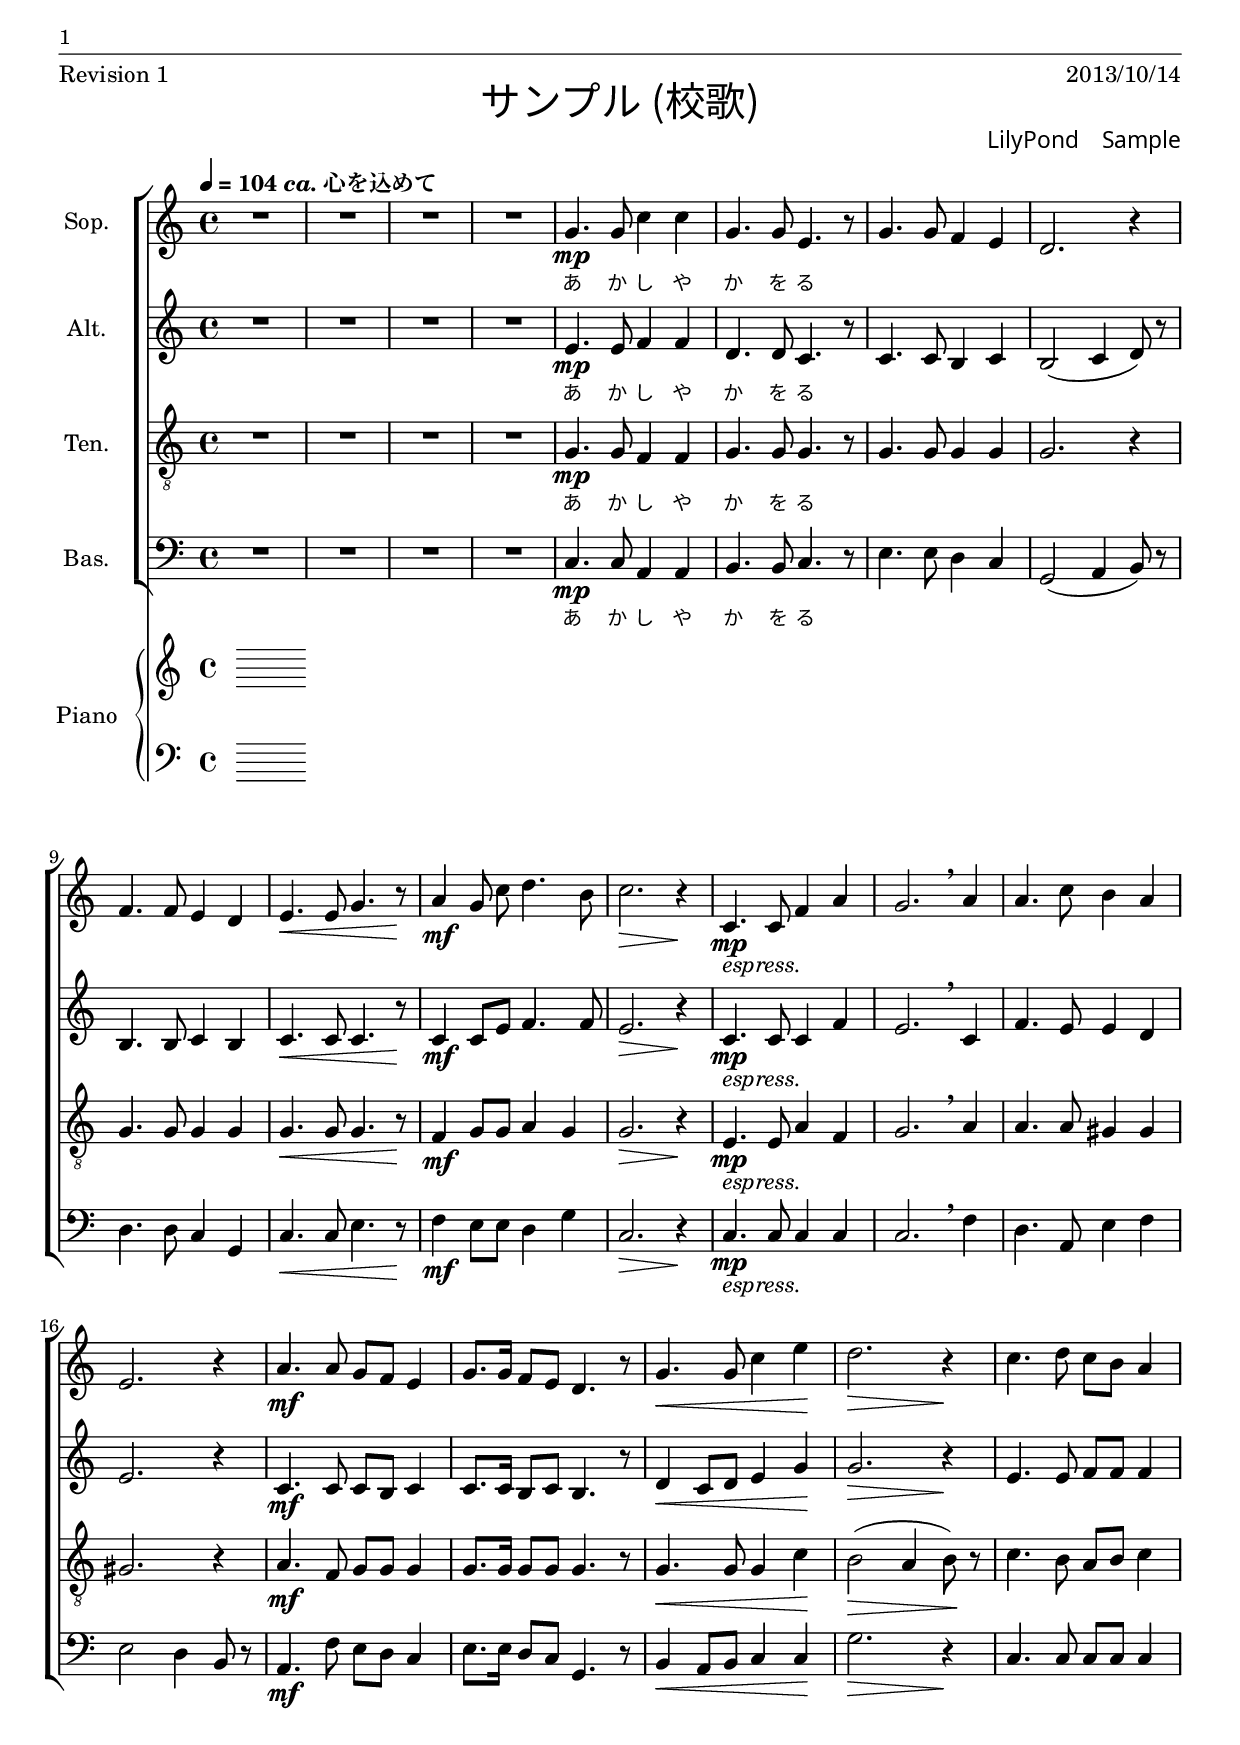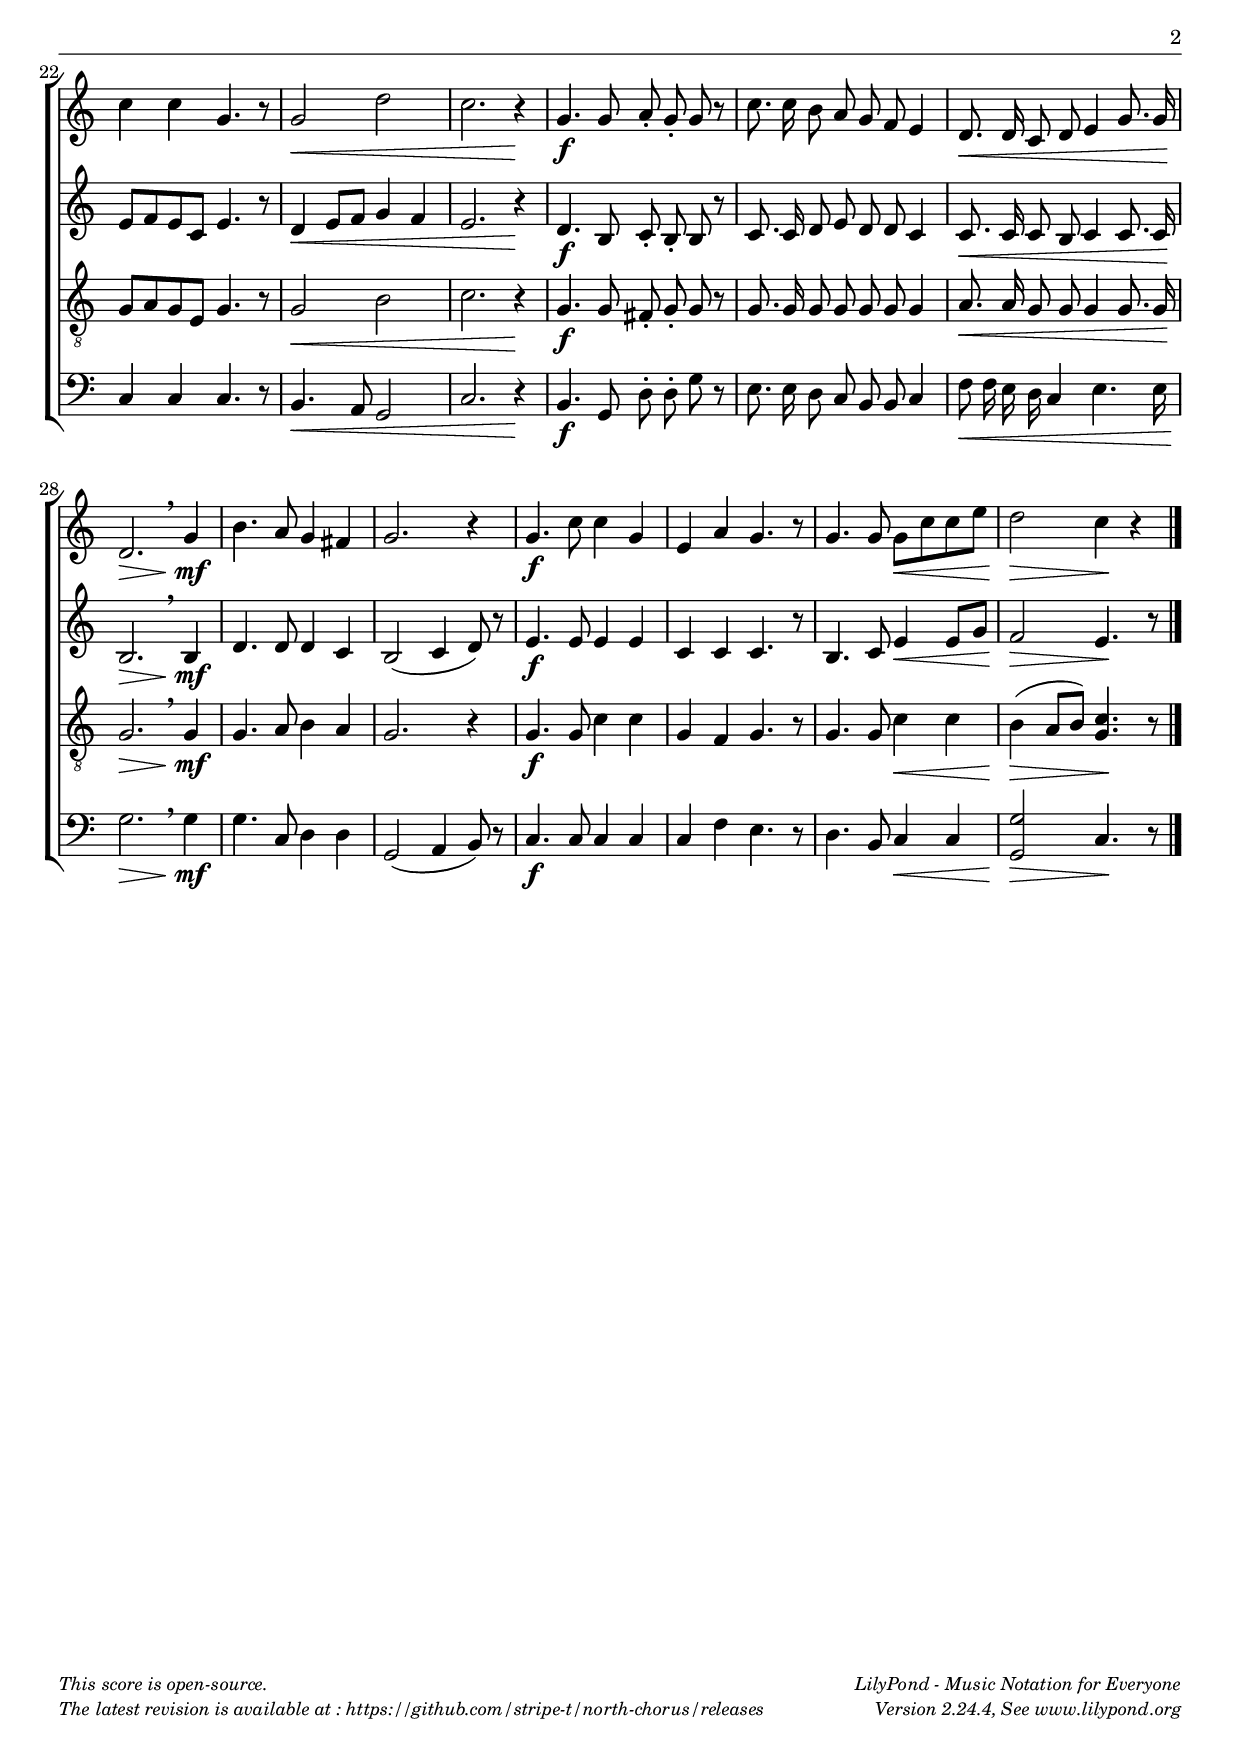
% This is an lilypond engraving example.
% Template revision 1
% 
% For Flescobaldi :
% -*- indent-width: 4; tab-width: 4; indent-tabs: true;

\version "2.16.0"

\paper {
	bookTitleMarkup = \markup {
		\column {
			\fill-line {
				"Revision 1"
				"2013/10/14"
			}
			\fill-line {
				\override #'(font-name . "IPAex明朝")
				\fontsize #5 "サンプル (校歌)"
			}
			\fill-line {
				\null
				\override #'(font-name . "IPAex明朝") "LilyPond　Sample"
			}
		}
	}
	oddHeaderMarkup = \markup {
		\override #'(baseline-skip . 1) \column {
			\fill-line {
				\fontsize #-1 \fromproperty #'page:page-number-string \null
			}
			\draw-hline
		}
		
	}
	evenHeaderMarkup = \markup {
		\override #'(baseline-skip . 1) \column {
			\fill-line {
				\null \fontsize #-1 \fromproperty #'page:page-number-string
			}
			\draw-hline
		}
	}

	oddFooterMarkup = \markup {
		\on-the-fly #last-page \column{
			\fontsize #-2 \italic \fill-line {
				\left-column {"This score is open-source." "The latest revision is available at : https://github.com/stripe-t/north-chorus/releases"}
				\right-column {"LilyPond - Music Notation for Everyone" #(string-append "Version " (lilypond-version) ", See www.lilypond.org")}
			}
		}
	}

	evenFooterMarkup = \oddFooterMarkup
}

soprano = \relative c' {
	\set Score.tempoHideNote = ##t 
	\tempo \markup {
		\concat {
			\smaller \general-align #Y #DOWN \note #"4" #1
			" = " "104 " \italic "ca." " 心を込めて"
		}
	} 4=104
	R1*4 |
	g'4.\mp g8 c4 c | g4. g8 e4. r8 | g4. g8 f4 e | d2. r4 |
	f4. f8 e4 d | e4.\< e8 g4. r8\! | a4\mf \autoBeamOff g8 c \autoBeamOn d4. b8 | c2.\> r4\! |
	c,4.\mp-\markup \italic "espress." c8 f4 a | g2. \breathe a4 | a4. c8 b4 a | e2. r4 |
	a4.\mf a8 g f e4 | g8. g16 f8 e d4. r8 | g4.\< g8 c4 e\! | d2.\> r4\! |
	c4. d8 c b a4 | c4 c g4. r8 | g2\< d' | c2. r4\! |
	\autoBeamOff
	g4.\f g8 a-. g-. g r | c8. c16 b8 a g f e4 | d8.\< d16 c8 d e4 g8. g16\! | d2.\> \breathe g4\mf | b4. a8 g4 fis | g2. r4 |
	\autoBeamOn
	g4.\f c8 c4 g | e a g4. r8 | g4. g8 g\< c c e | d2\> c4\! r | \bar "|."
}
sopranolyric = \lyricmode {
	\set ignoreMelismata = ##t
	\override Lyrics . LyricText #'font-name = "IPAex明朝"
	\override Lyrics . LyricText #'font-size = #-1
	あ か し や か を る
}

alto = \relative c'{
	R1*4 | 
	e4.\mp e8 f4 f | d4. d8 c4. r8 | c4. c8 b4 c | b2( c4 d8) r |
	b4. b8 c4 b | c4.\< c8 c4. r8\! | c4\mf c8 e f4. f8 | e2.\> r4\! |
	c4.\mp-\markup \italic "espress." c8 c4 f | e2. \breathe c4 | f4. e8 e4 d e2. r4 |
	c4.\mf c8 c b c4 | c8. c16 b8 c b4. r8 | d4\< c8 d e4 g\! | g2.\> r4\! |
	e4. e8 f f f4 | e8 f e c e4. r8 | d4\< e8 f g4 f | e2. r4\! |
	\autoBeamOff
	d4.\f b8 c-. b-. b r | c8. c16 d8 e d d c4 | c8.\< c16 c8 b c4 c8. c16\! | b2.\> \breathe b4\mf | d4. d8 d4 c | b2( c4 d8) r |
	\autoBeamOn
	e4.\f e8 e4 e | c c c4. r8 | b4. c8 e4\< e8 g | f2\> e4.\! r8 |
	
}
altolyric = \lyricmode {
	\set ignoreMelismata = ##t
	\override Lyrics . LyricText #'font-name = "IPAex明朝"
	\override Lyrics . LyricText #'font-size = #-1
	あ か し や か を る
}

tenor = \relative c {
	R1*4 |
	g'4.\mp g8 f4 f | g4. g8 g4. r8 | g4. g8 g4 g | g2. r4 |
	g4. g8 g4 g | g4.\< g8 g4. r8\! | f4\mf g8 g a4 g | g2.\> r4\! |
	e4.\mp-\markup \italic "espress." e8 a4 f | g2. \breathe a4 | a4. a8 gis4 gis | gis2. r4 |
	a4.\mf f8 g g g4 | g8. g16 g8 g g4. r8 | g4.\< g8 g4 c\! | b2\>( a4 b8\!) r |
	c4. b8 a b c4 | g8 a g e g4. r8 | g2\< b | c2. r4\! |
	\autoBeamOff
	g4.\f g8 fis-. g-. g r | g8. g16 g8 g g g g4 | a8.\< a16 g8 g g4 g8. g16\! | g2.\> \breathe g4\mf | g4. a8 b4 a | g2. r4 |
	\autoBeamOn
	g4.\f g8 c4 c | g f g4. r8 | g4. g8 c4\< c | b4\>( a8 b) <g c>4.\! r8 |
}
tenorlyric = \lyricmode {
	\set ignoreMelismata = ##t
	\override Lyrics . LyricText #'font-name = "IPAex明朝"
	\override Lyrics . LyricText #'font-size = #-1
	あ か し や か を る
}

bass = \relative c {
	R1*4 |
	c4.\mp c8 a4 a | b4. b8 c4. r8 | e4. e8 d4 c | g2( a4 b8) r |
	d4. d8 c4 g | c4.\< c8 e4. r8\! | f4\mf e8 e d4 g | c,2.\> r4\!
	c4.\mp-\markup \italic "espress." c8 c4 c | c2. \breathe f4 | d4. a8 e'4 f | e2 d4 b8 r |
	a4.\mf f'8 e d c4 | e8. e16 d8 c g4. r8 | b4\< a8 b c4 c\! | g'2.\> r4\! |
	c,4. c8 c c c4 | c4 c c4. r8 | b4.\< a8 g2 | c2. r4\! |
	\autoBeamOff
	b4.\f g8 d'8-. d-. g r | e8. e16 d8 c b b c4 | f8\< f16 e d c4 e4. e16 | g2.\> \breathe g4\mf | g4. c,8 d4 d | g,2( a4 b8) r |
	\autoBeamOn
	c4.\f c8 c4 c | c f e4. r8 | d4. b8 c4\< c | <g g'>2\> c4.\! r8 |
}
basslyric = \lyricmode {
	\set ignoreMelismata = ##t
	\override Lyrics . LyricText #'font-name = "IPAex明朝"
	\override Lyrics . LyricText #'font-size = #-1
	あ か し や か を る
}

pianorh = \relative c' {
	\clef treble
	
}
pianolh = \relative c {
	\clef bass

}

\book{
	\score{
		<<
			\new ChoirStaff <<
				\new Staff = "Soprano" <<
					\set Staff.instrumentName = "Sop."
					\set Staff.midiInstrument = "flute"
					\clef treble
					\new Voice = "VoiceSoprano" \soprano
				>>
				\new Lyrics = "LyricsSoprano"

				\new Staff = "Alto" <<
					\set Staff.instrumentName = "Alt."
					\set Staff.midiInstrument = "clarinet"
					\clef treble
					\new Voice = "VoiceAlto" \alto
				>>
				\new Lyrics = "LyricsAlto"

				\new Staff = "Tenor" <<
					\set Staff.instrumentName = "Ten."
					\set Staff.midiInstrument = "oboe"
					\clef "treble_8"
					\new Voice = "VoiceTenor" \tenor
				>>
				\new Lyrics = "LyricsTenor"

				\new Staff = "Bass" <<
					\set Staff.instrumentName = "Bas."
					\set Staff.midiInstrument = "bassoon"
					\clef bass
					\new Voice = "VoiceBass" \bass
				>>
				\new Lyrics = "LyricsBass"

				\context Lyrics = "LyricsSoprano" {
					\lyricsto "VoiceSoprano" {
						\sopranolyric
					}
				}
				\context Lyrics = "LyricsAlto" {
					\lyricsto "VoiceAlto" {
						\altolyric
					}
				}
				\context Lyrics = "LyricsTenor" {
					\lyricsto "VoiceTenor" {
						\tenorlyric
					}
				}
				\context Lyrics = "LyricsBass" {
					\lyricsto "VoiceBass" {
						\basslyric
					}
				}
			>>

			\new PianoStaff = "Piano" \with {
			    fontSize = #-1
				\override StaffSymbol #'staff-space = #(magstep -1)
			}<<
				\set PianoStaff.instrumentName = "Piano"
				\new Staff \pianorh
				\new Staff \pianolh
			>>
		>>
		\layout {}
		\midi {}
	}
}
%{\book{
	\score{
		\new PianoStaff <<
			\override Score.StaffSymbol #'ledger-line-thickness = #'(1.0 . 0.0)
			\new Staff {
				\overrideProperty #"Score.NonMusicalPaperColumn"
				#'line-break-system-details #'((Y-offset . 10)(alignment-distances . (6 0)))
				\clef treble <<{\voiceOne \soprano}\new Voice{\voiceTwo \alto}>>
			}
			\new Staff <<\clef bass \tenor \bass>>
		>>
	}
}
%}